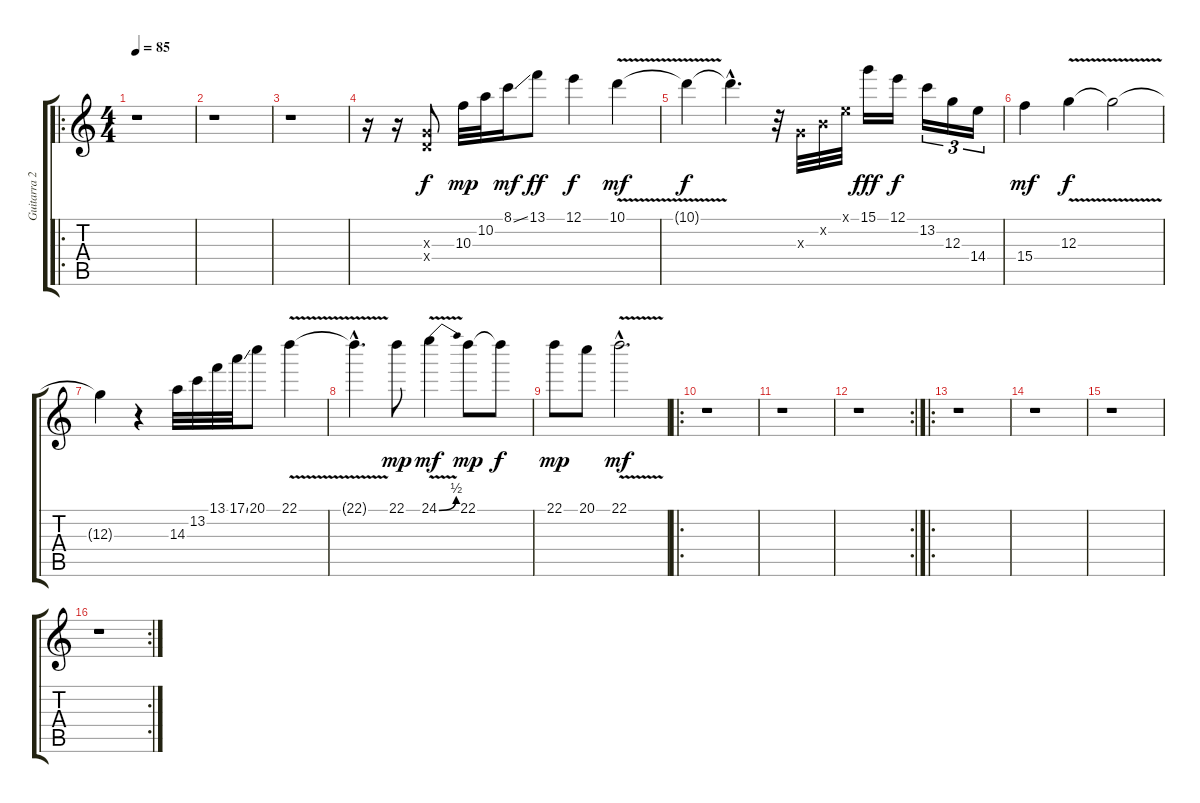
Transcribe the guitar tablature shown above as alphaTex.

\track ("Guitarra 2" "Guitarra 2") {instrument distortionguitar}
\staff {score tabs}
\tuning (E4 B3 G3 D3 A2 E2) {hide}
\ro
\ts (4 4)
\tempo 85
\clef g2
\ks c
r.1{dy f instrument distortionguitar} |
r.1 |
r.1 |
r.16 r.16 (0.3{x} 0.4{x}).8{volume 12 balance 4} 10.3.32{dy mp} 10.2.32 8.1{ss}.16{dy mf} 13.1.8{dy ff} 12.1.4{dy f} 10.1{v}.4{dy mf} |
10.1{t}.4{dy f} 10.1{hac t}.4{d} r.32 0.3{x}.32 0.2{x}.32 0.1{x}.32 15.1.16{dy fff} 12.1.16{dy f} 13.2.16{tu (3 2)} 12.3.16{tu (3 2)} 14.4.16{tu (3 2)} |
15.4.4{dy mf} 12.3{v}.4{dy f} 12.3{t}.2 |
12.3{t}.4 r.4 14.3.32 13.2.32 13.1.32 17.1{ss}.32 20.1.8 22.1{v}.4 |
22.1{hac t}.4{d} 22.1.8{dy mp} 24.1{be (bend 0 0 60 2) v}.4{dy mf} 22.1.8{dy mp} 22.1{t}.8{dy f} |
22.1.8{dy mp} 20.1.8 22.1{v hac}.2{d dy mf} |
\ro
r.1 |
r.1 |
\rc 2
r.1 |
\ro
r.1 |
r.1 |
r.1 |
\rc 2
r.1
